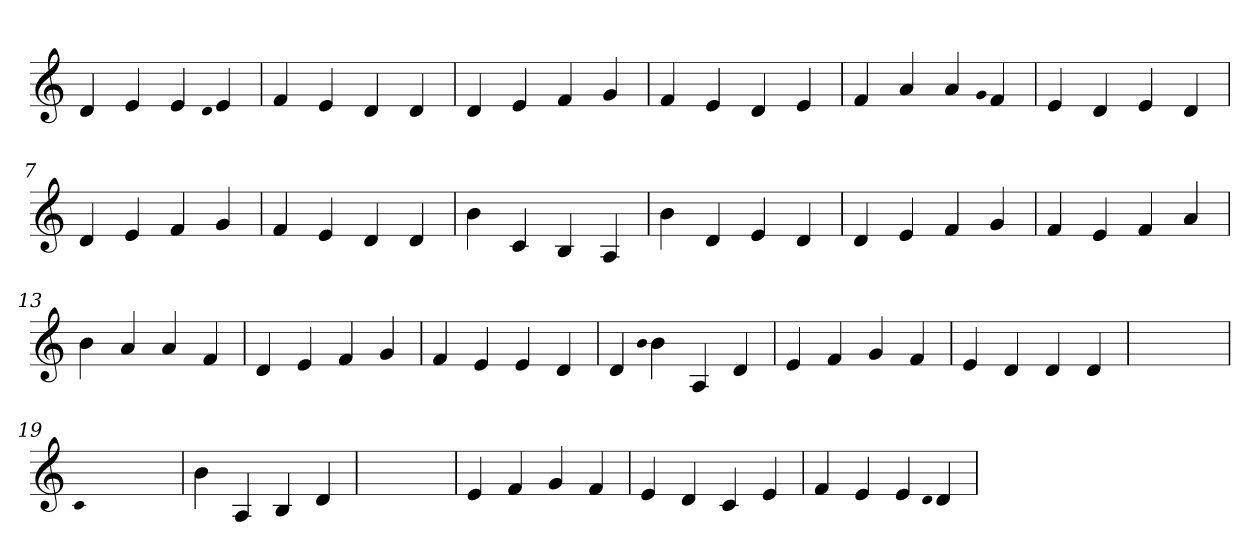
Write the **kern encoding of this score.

**kern
*part1
*staff1
*clefG2
=1
4d
4e
4e
qqd
4e
=2
4f
4e
4d
4d
=3
4d
4e
4f
4g
=4
4f
4e
4d
4e
=5
4f
4a
4a
qqg
4f
=6
4e
4d
4e
4d
=7
4d
4e
4f
4g
=8
4f
4e
4d
4d
=9
4b
4c
4B
4A
=10
4b
4d
4e
4d
=11
4d
4e
4f
4g
=12
4f
4e
4f
4a
=13
4b
4a
4a
4f
=14
4d
4e
4f
4g
=15
4f
4e
4e
4d
=16
4d
qqb
4b
4A
4d
=17
4e
4f
4g
4f
=18
4e
4d
4d
4d
=19
1ryy
=19
qqc
1ryy
=19
4b
4A
4B
4d
=20
1ryy
=20
4e
4f
4g
4f
=21
4e
4d
4c
4e
=22
4f
4e
4e
qqd
4d
=
*-
